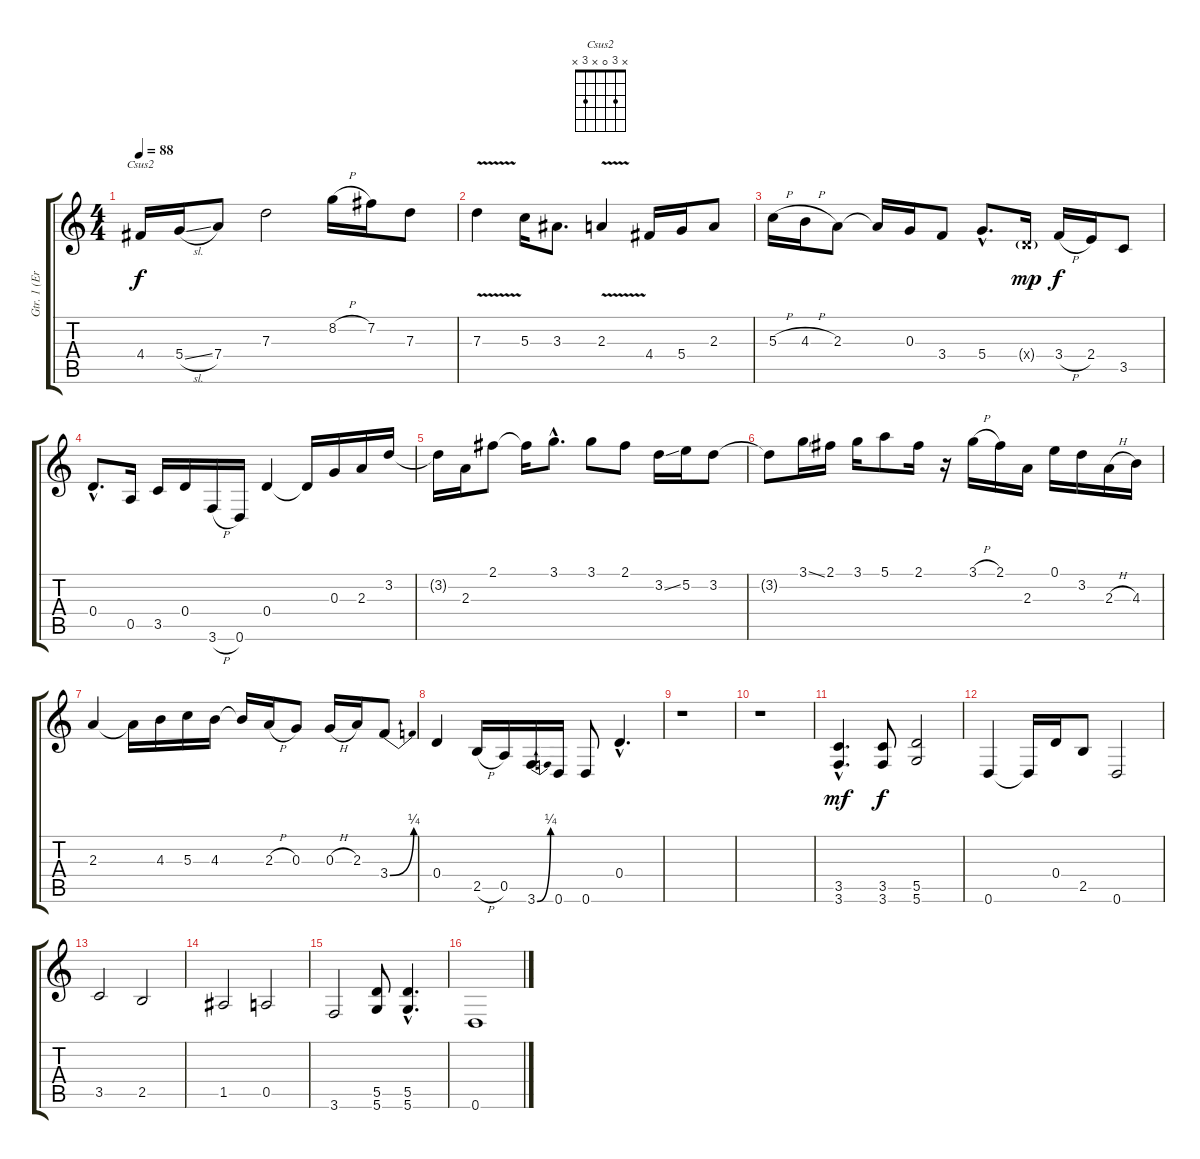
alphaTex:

\track ("Gtr. 1 (Eric Clapton) w/pick" "Gtr. 1 (Er") {instrument acousticguitarnylon}
\staff {score tabs}
\tuning (E4 B3 G3 D3 A2 D2) {hide}
\chord ("Csus2" x 3 0 x 3 x)
\ts (4 4)
\tempo 88
\clef g2
\ks c
4.4.16{ch "Csus2" dy f instrument acousticguitarnylon} 5.4{sl}.16 7.4.8 7.3.2 8.2{h}.16 7.2.16 7.3.8 |
7.3{v}.4 5.3.16 3.3.8{d} 2.3{v}.4 4.4.16 5.4.16 2.3.8 |
5.3{h}.16 4.3{h}.16 2.3.8 2.3{t}.16 0.3.16 3.4.8 5.4{hac}.8{d} 0.4{g x}.16{dy mp} 3.4{h}.16{dy f} 2.4.16 3.5.8 |
0.4{hac}.8{d} 0.5.16 3.5.16 0.4.16 3.6{h}.16 0.6.16 0.4.4 0.4{t}.16 0.3.16 2.3.16 3.2.16 |
3.2{t}.16 2.3.16 2.1.8 2.1{t}.16 3.1{hac}.8{d} 3.1.8 2.1.8 3.2{ss}.16 5.2.16 3.2.8 |
3.2{t}.8 3.1{ss}.16 2.1.16 3.1.16 5.1.8 2.1.16 r.16 3.1{h}.16 2.1.16 2.3.16 0.1.16 3.2.16 2.3{h}.16 4.3.16 |
2.3.4 2.3{t}.16 4.3.16 5.3.16 4.3.16 4.3{t}.16 2.3{h}.16 0.3.8 0.3{h}.16 2.3.16 3.4{be (bend 0 0 60 1)}.8 |
0.4.4 2.5{h}.16 0.5.16 3.6{be (bend 0 0 60 1)}.16 0.6.16 0.6.8 0.4{hac}.4{d} |
r.1 |
r.1 |
(3.5{hac} 3.6{hac}).4{d dy mf} (3.5 3.6).8{dy f} (5.5 5.6).2 |
0.6.4 0.6{t}.16 0.4.16 2.5.8 0.6.2 |
3.5.2 2.5.2 |
1.5.2 0.5.2 |
3.6.2 (5.5 5.6).8 (5.5{hac} 5.6{hac}).4{d} |
0.6.1
